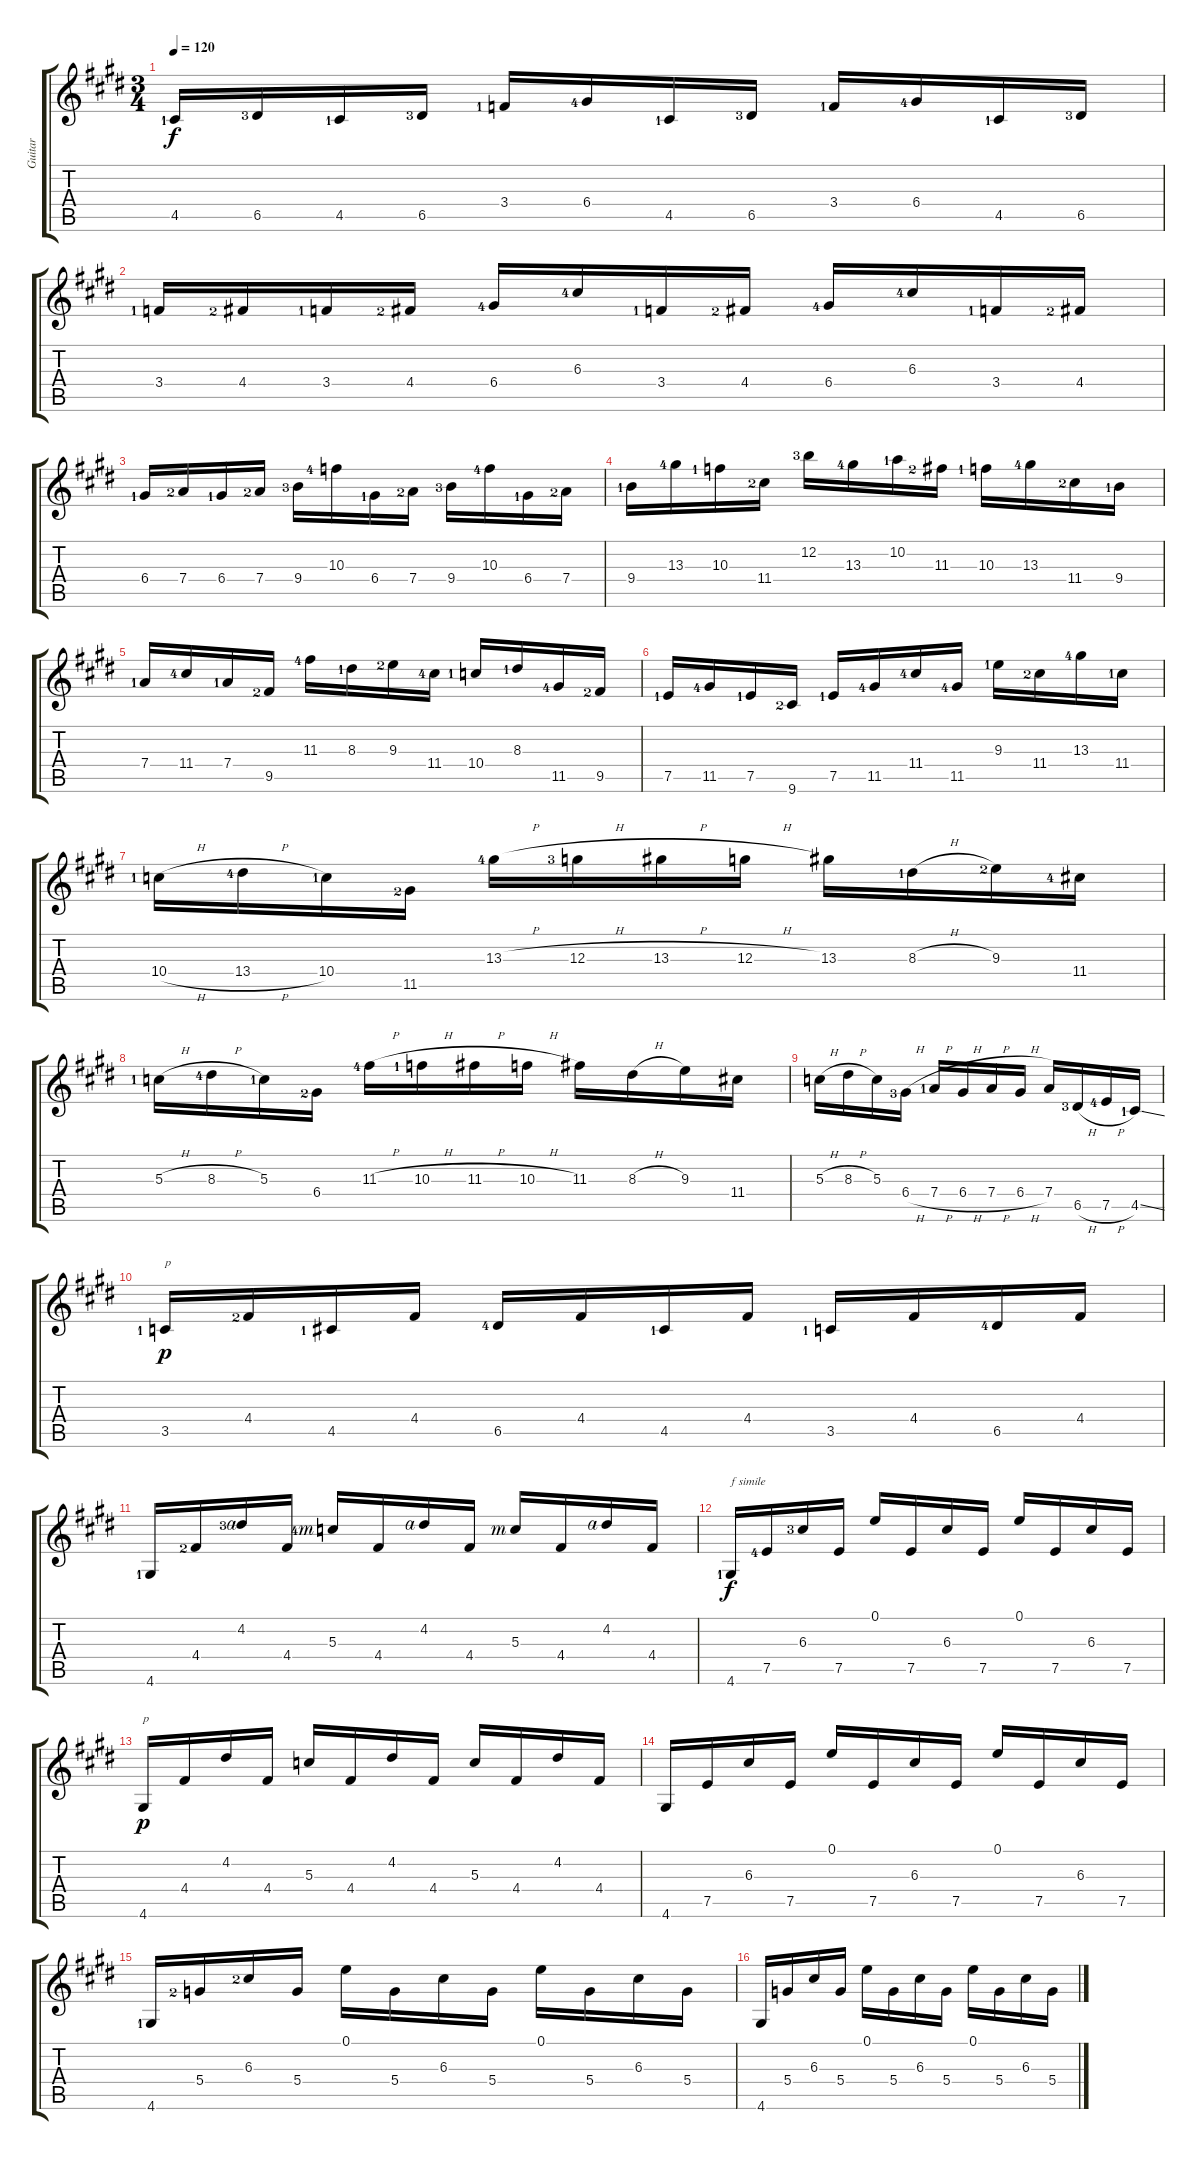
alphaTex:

\track ("Guitar" "Guitar") {instrument electricguitarclean}
\staff {score tabs}
\tuning (E4 B3 G3 D3 A2 E2) {hide}
\ts (3 4)
\tempo 120
\clef g2
\ks e
4.5{lf 2}.16{dy f} 6.5{lf 4}.16 4.5{lf 2}.16 6.5{lf 4}.16 3.4{lf 2}.16 6.4{lf 5}.16 4.5{lf 2}.16 6.5{lf 4}.16 3.4{lf 2}.16 6.4{lf 5}.16 4.5{lf 2}.16 6.5{lf 4}.16 |
3.4{lf 2}.16 4.4{lf 3}.16 3.4{lf 2}.16 4.4{lf 3}.16 6.4{lf 5}.16 6.3{lf 5}.16 3.4{lf 2}.16 4.4{lf 3}.16 6.4{lf 5}.16 6.3{lf 5}.16 3.4{lf 2}.16 4.4{lf 3}.16 |
6.4{lf 2}.16 7.4{lf 3}.16 6.4{lf 2}.16 7.4{lf 3}.16 9.4{lf 4}.16 10.3{lf 5}.16 6.4{lf 2}.16 7.4{lf 3}.16 9.4{lf 4}.16 10.3{lf 5}.16 6.4{lf 2}.16 7.4{lf 3}.16 |
9.4{lf 2}.16 13.3{lf 5}.16 10.3{lf 2}.16 11.4{lf 3}.16 12.2{lf 4}.16 13.3{lf 5}.16 10.2{lf 2}.16 11.3{lf 3}.16 10.3{lf 2}.16 13.3{lf 5}.16 11.4{lf 3}.16 9.4{lf 2}.16 |
7.4{lf 2}.16 11.4{lf 5}.16 7.4{lf 2}.16 9.5{lf 3}.16 11.3{lf 5}.16 8.3{lf 2}.16 9.3{lf 3}.16 11.4{lf 5}.16 10.4{lf 2}.16 8.3{lf 2}.16 11.5{lf 5}.16 9.5{lf 3}.16 |
7.5{lf 2}.16 11.5{lf 5}.16 7.5{lf 2}.16 9.6{lf 3}.16 7.5{lf 2}.16 11.5{lf 5}.16 11.4{lf 5}.16 11.5{lf 5}.16 9.3{lf 2}.16 11.4{lf 3}.16 13.3{lf 5}.16 11.4{lf 2}.16 |
10.4{h lf 2}.16 13.4{h lf 5}.16 10.4{lf 2}.16 11.5{lf 3}.16 13.3{h lf 5}.16 12.3{h lf 4}.16 13.3{h}.16 12.3{h}.16 13.3.16 8.3{h lf 2}.16 9.3{lf 3}.16 11.4{lf 5}.16 |
5.3{h lf 2}.16 8.3{h lf 5}.16 5.3{lf 2}.16 6.4{lf 3}.16 11.3{h lf 5}.16 10.3{h lf 2}.16 11.3{h}.16 10.3{h}.16 11.3.16 8.3{h}.16 9.3.16 11.4.16 |
5.3{h}.16 8.3{h}.16 5.3.16 6.4{h lf 4}.16 7.4{h lf 2}.16 6.4{h}.16 7.4{h}.16 6.4{h}.16 7.4.16 6.5{h lf 4}.16 7.5{h lf 5}.16 4.5{ss lf 2}.16 |
3.5{lf 2}.16{txt "p" dy p} 4.4{lf 3}.16 4.5{lf 2}.16 4.4.16 6.5{lf 5}.16 4.4.16 4.5{lf 2}.16 4.4.16 3.5{lf 2}.16 4.4.16 6.5{lf 5}.16 4.4.16 |
4.6{lf 2}.16 4.4{lf 3}.16 4.2{lf 4 rf 4}.16 4.4.16 5.3{lf 5 rf 3}.16 4.4.16 4.2{rf 4}.16 4.4.16 5.3{rf 3}.16 4.4.16 4.2{rf 4}.16 4.4.16 |
4.6{lf 2}.16{txt "f simile" dy f} 7.5{lf 5}.16 6.3{lf 4}.16 7.5.16 0.1.16 7.5.16 6.3.16 7.5.16 0.1.16 7.5.16 6.3.16 7.5.16 |
4.6.16{txt "p" dy p} 4.4.16 4.2.16 4.4.16 5.3.16 4.4.16 4.2.16 4.4.16 5.3.16 4.4.16 4.2.16 4.4.16 |
4.6.16 7.5.16 6.3.16 7.5.16 0.1.16 7.5.16 6.3.16 7.5.16 0.1.16 7.5.16 6.3.16 7.5.16 |
4.6{lf 2}.16 5.4{lf 3}.16 6.3{lf 3}.16 5.4.16 0.1.16 5.4.16 6.3.16 5.4.16 0.1.16 5.4.16 6.3.16 5.4.16 |
4.6.16 5.4.16 6.3.16 5.4.16 0.1.16 5.4.16 6.3.16 5.4.16 0.1.16 5.4.16 6.3.16 5.4.16
